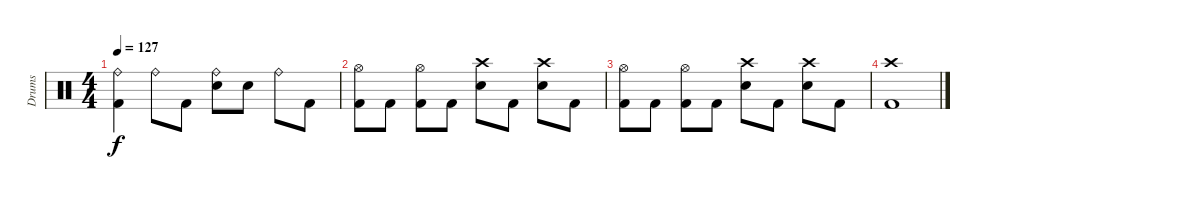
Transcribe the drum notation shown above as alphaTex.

\track ("Drums" "Drums") {instrument percussion}
\staff {score}
\articulation defaults
\ts (4 4)
\tempo 127
\clef neutral
\ks c
("Ride (bell)" "Kick (hit) 2").4{dy f} "Ride (bell)".8 "Kick (hit) 2".8 ("Ride (bell)" "Snare (hit) 2").8 "Snare (hit) 2".8 "Ride (bell)".8 "Kick (hit) 2".8 |
("Hi-Hat (open)" "Kick (hit) 2").8 "Kick (hit) 2".8 ("Hi-Hat (open)" "Kick (hit) 2").8 "Kick (hit) 2".8 ("Crash high (hit)" "Snare (hit) 2").8 "Kick (hit) 2".8 ("Crash high (hit)" "Snare (hit) 2").8 "Kick (hit) 2".8 |
("Hi-Hat (open)" "Kick (hit) 2").8 "Kick (hit) 2".8 ("Hi-Hat (open)" "Kick (hit) 2").8 "Kick (hit) 2".8 ("Crash high (hit)" "Snare (hit) 2").8 "Kick (hit) 2".8 ("Crash high (hit)" "Snare (hit) 2").8 "Kick (hit) 2".8 |
("Crash high (hit)" "Kick (hit) 2").1
